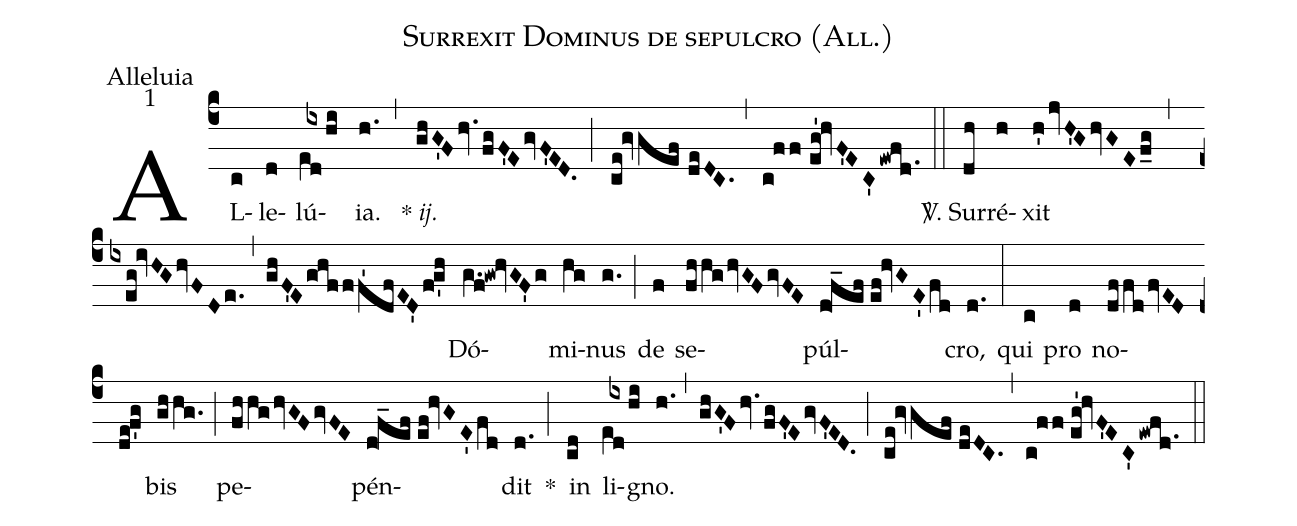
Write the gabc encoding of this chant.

name:Surrexit Dominus de sepulcro (All.);
office-part:Alleluia;
mode:1;
%%
(c4) AL(c)le(d)lú(e[ll:1]d/[1]{/[-4]ix}hi){ia}.(h.) (,) * <i>ij.</i>(ghG'Fhv.fgF'EgvF'ED.) (;) (ce!gvgef//deDC.) (,) (c!ff//eg'!hvF'EC'ewfd.1) (::) <sp>V/</sp>. Sur(dh)ré(h)xit(h'jvH'GhvGEf_g) (,) (ixeg!ivHGhvFDe.) (,) (ghF'Eghfff'1dfED'fg'h) Dó(g.f!gw!hvGF'g)mi(hg)nus(g.) (;) de(f) se(fhhghvGFgvFE)púl(d!f_ef//ef!hvGE'fd)cro,(d.) (:) qui(c) pro(d) no(dffdfvED de!f'g)bis(ghhg.) (;) pe(fhhghvGFgvFE)pén(d!f_ef//ef!hvGE'fd)dit(d.) *(;) in(cd) li(e[ll:1]d/[1]{/[-4]ix}hi)gno.(h.) (,) (ghG'Fhv.fgF'EgvF'ED.) (;) (ce!gvgef//deDC.) (,) (c!ff//eg'!hvF'EC'ewfd.1) (::)
